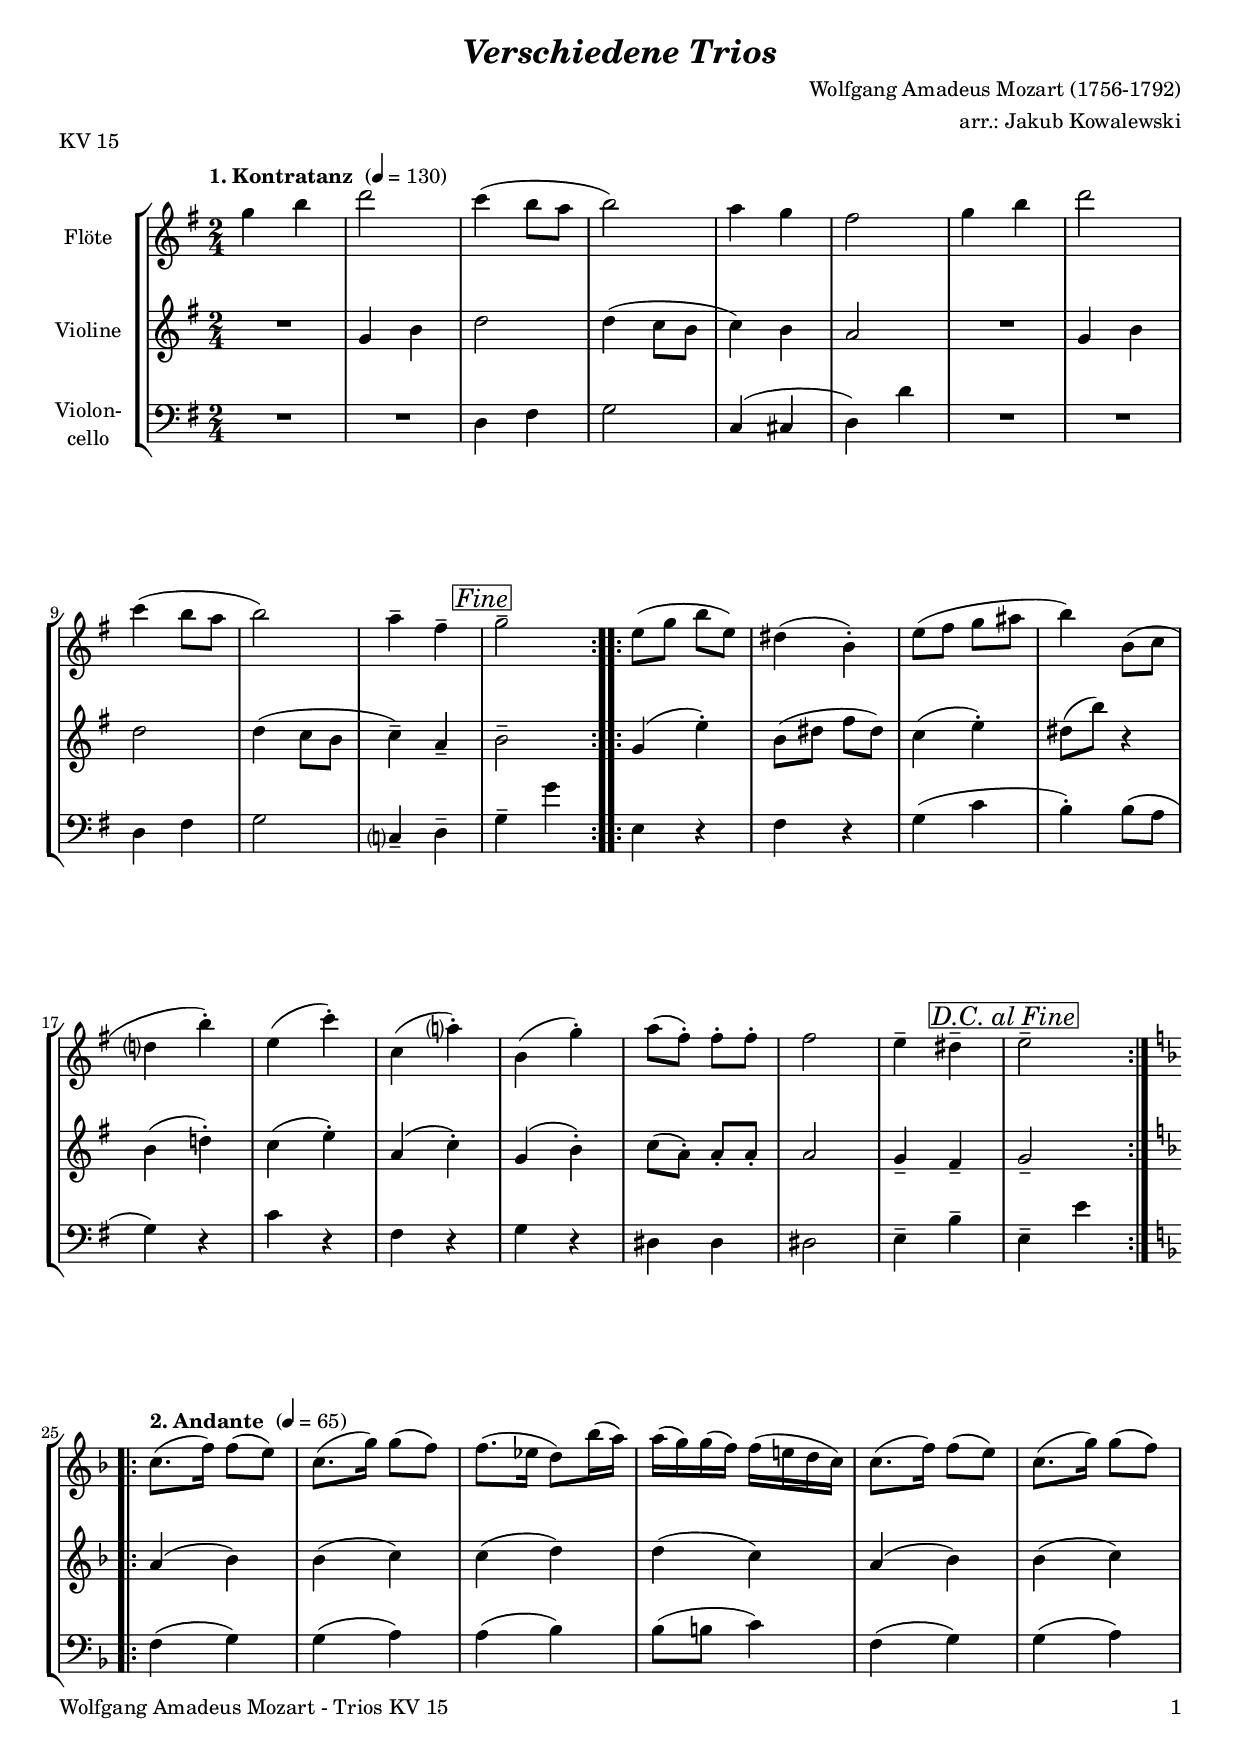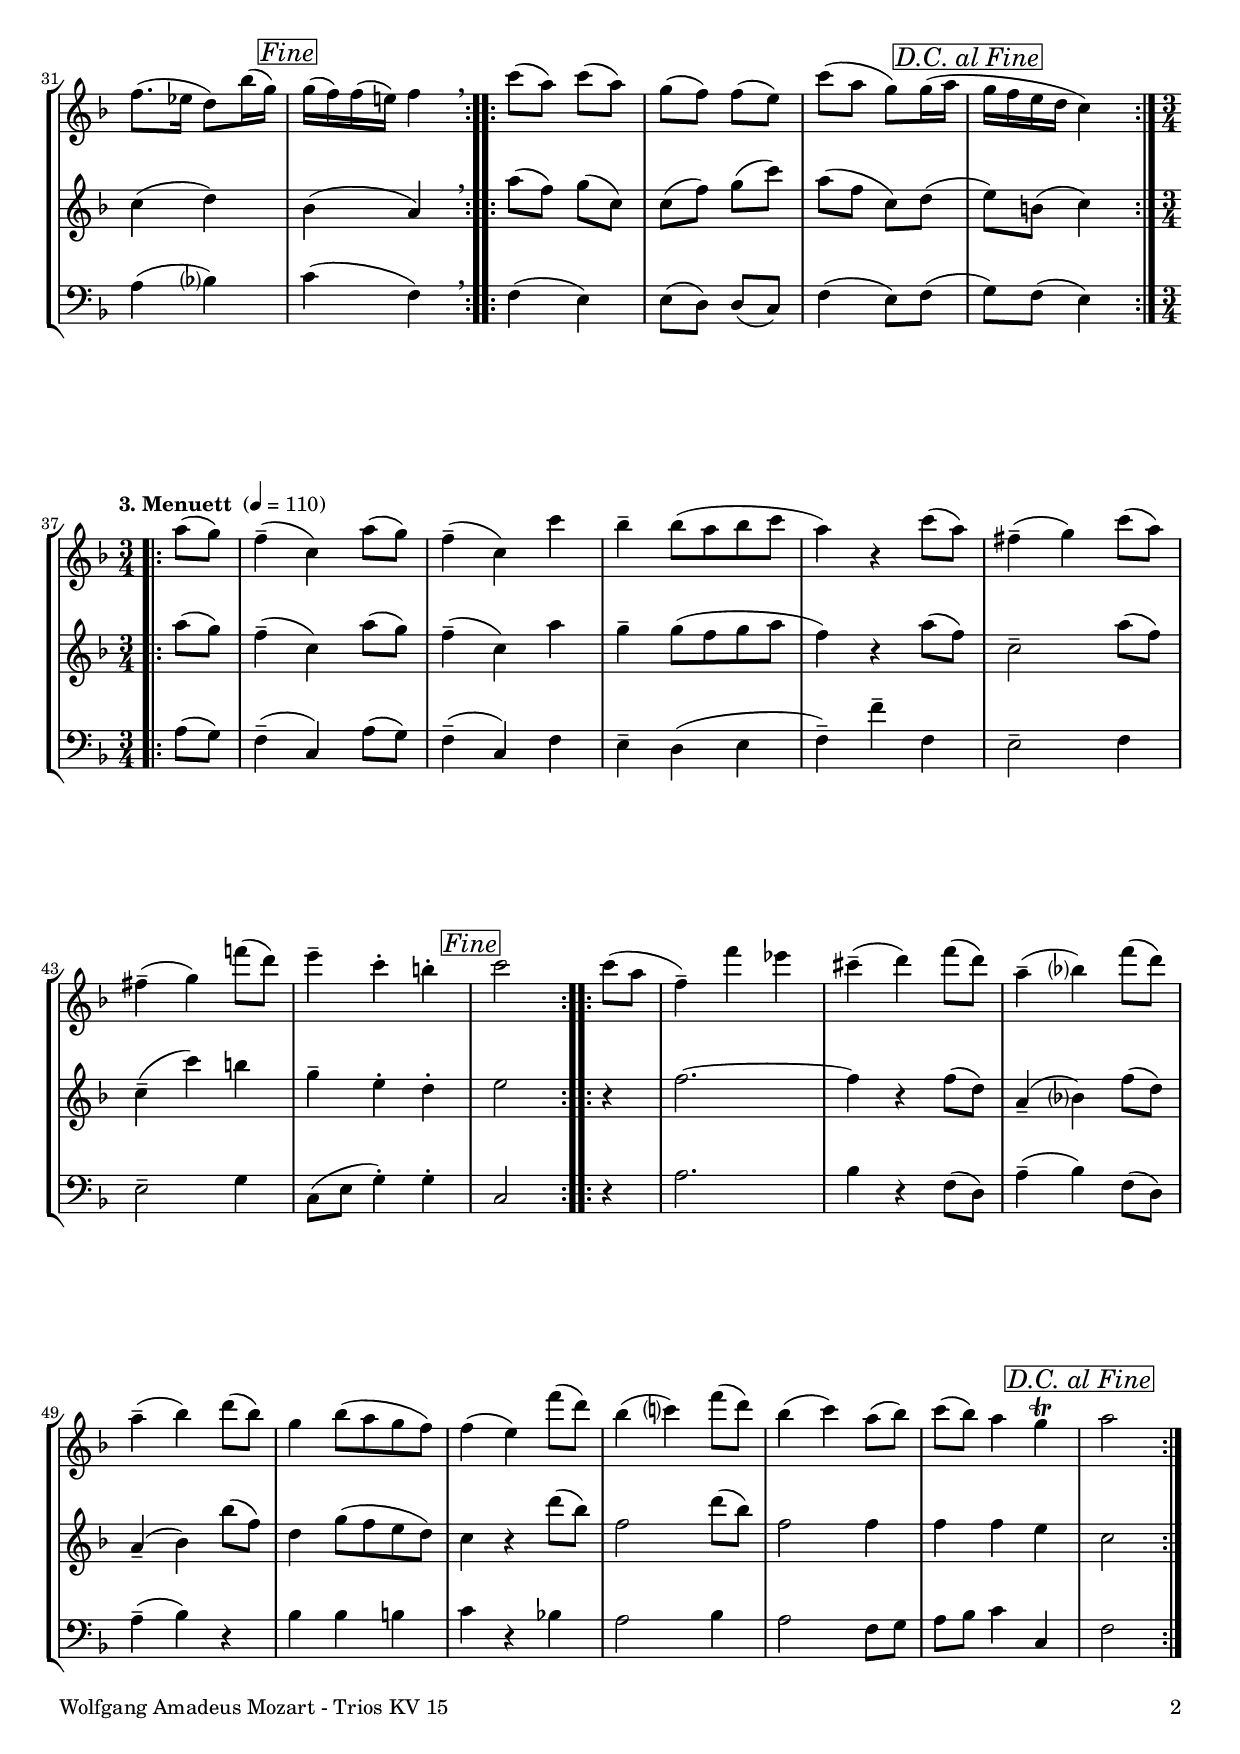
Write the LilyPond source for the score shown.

\version "2.24.4"
\include "deutsch.ly"

#(set-global-staff-size 18)

\header {
  title     = \markup \bold \italic "Verschiedene Trios"
  composer  = "Wolfgang Amadeus Mozart (1756-1792)"
  arranger  = "arr.: Jakub Kowalewski"
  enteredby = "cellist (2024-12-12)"
  piece     = "KV 15"
}

voiceconsts = {
  \key e \minor
  \time 2/4
  \clef "treble"
%  \numericTimeSignature
  \compressEmptyMeasures
  % Set default beaming for all staves
%  \set Timing.beamExceptions = #'()
%  \set Timing.baseMoment     = #(ly:make-moment 1 4)
%  \set Timing.beatStructure  = #'(1 1 1)
}

mifl = "flute"
mist = "string ensemble 1"
mivl = "violin"
miba = "cello"
mipz = "pizzicato strings"

dcaf = \mark \markup \box \italic "D.C. al Fine"
fine = \mark \markup \box \italic "Fine"

introa = {        \tempo "1. Kontratanz " 4=130 }
introb = { \break \tempo "2. Andante "    4=65  \key f \major }
introc = { \break \tempo "3. Menuett "    4=110 \time 3/4 }

va = \relative c''' {
  \voiceconsts

  \introa
  \repeat volta 2 {
    g4 h
    d2
    c4( h8 a
    h2)
    a4 g
    fis2
    g4 h
    d2
    c4( h8 a
    h2) a4-- fis-- \fine
    g2--
  }
  \repeat volta 2 {
    e8( g h e,)
    dis4( h)-.
    e8( fis g ais
    h4) h,8( c
    d?4 h')-.
    e,( c')-.
    c,( a'?)-.
    h,( g')-.
    a8( fis)-. fis-. fis-.
    fis2
    e4-- dis-- \dcaf
    e2--
  } 

  \introb
  \repeat volta 2 {
    c8.( f16) f8( e)
    c8.( g'16) g8( f)
    f8.( es16 d8) b'16( a)
    a( g) g( f) f( e! d c)
    c8.( f16) f8( e)
    c8.( g'16) g8( f)

    f8.( es16 d8) b'16( g) \fine
    g( f) f( e!) f4 \breathe
  }
  \repeat volta 2 {
    c'8( a) c( a)
    g( f) f( e)
    c'( a g) g16( a \dcaf
    g f e d c4)
  }

  \introc
  \repeat volta 2 {
    \partial 4 a'8( g)
    f4(-- c) a'8( g)
    f4(-- c) c'
    b-- b8( a b c
    a4) r c8( a)
    fis4(-- g) c8( a)
    fis4(-- g) f'!8( d)
    e4-- c-. h-. \fine
    c2
  }
  \repeat volta 2 {
    c8( a
    f4)-- f' es
    cis(-- d) f8( d)
    a4(-- b?) f'8( d)
    a4(-- b) d8( b)
    g4 b8( a g f)
    f4( e) f'8( d)
    b4( c?) f8( d)
    b4( c) a8( b)
    c( b) a4 g\trill \dcaf
    \partial 2 a2
  }
}

vb = \relative c'' {
  \voiceconsts

  \introa
  \repeat volta 2 {
    R2
    g4 h
    d2
    d4( c8 h
    c4) h
    a2
    R
    g4 h
    d2
    d4( c8 h
    c4)-- a-- \fine
    h2--
  }
  \repeat volta 2 {
    g4( e')-.
    h8( dis fis dis)
    c4( e)-.
    dis8( h') r4
    h,( d!)-.
    c( e)-.
    a,( c)-.
    g( h)-.
    c8( a)-. a-. a-.
    a2
    g4-- fis-- \dcaf
    g2--
  } 

  \introb
  \repeat volta 2 {
    a4( b)
    b( c)
    c( d)
    d( c)
    a( b)
    b( c)

    c( d) \fine
    b( a) \breathe
  }
  \repeat volta 2 {
    a'8( f) g( c,)
    c( f) g( c)
    a( f c) d( \dcaf
    e) h( c4)
  }

  \introc
  \repeat volta 2 {
    \partial 4 a'8( g)
    f4(-- c) a'8( g)
    f4(-- c) a'
    g-- g8( f g a
    f4) r a8( f)
    c2-- a'8( f)
    c4(-- c') h
    g-- e-. d-. \fine
    e2
  }
  \repeat volta 2 {
    r4
    f2.~
    f4 r f8( d)
    a4(-- b?) f'8( d)
    a4(-- b) b'8( f)
    d4 g8( f e d)
    c4 r d'8( b)
    f2 d'8( b)
    f2 f4
    f f e \dcaf
    \partial 2 c2
  }
}

vc = \relative c {
  \voiceconsts
%  \clef "treble_8"
  \clef "bass"
  
  \introa
  \repeat volta 2 {
    R2*2
    d4 fis
    g2
    c,4( cis
    d) d'
    R2*2
    d,4 fis
    g2
    c,?4-- d-- \fine
    g-- g'
  }
  \repeat volta 2 {
    e, r
    fis r
    g( c
    h)-. h8( a
    g4) r
    c r
    fis, r
    g r
    dis dis
    dis2
    e4-- h'-- \dcaf
    e,-- e'
  } 

  \introb
  \repeat volta 2 {
    f,( g)
    g( a)
    a( b)
    b8( h c4)
    f,( g)
    g( a)

    a( b?) \fine
    c( f,) \breathe
  }
  \repeat volta 2 {
    f( e)
    e8( d) d( c)
    f4( e8) f( \dcaf
    g) f( e4)
  }

  \introc
  \repeat volta 2 {
    \partial 4 a8( g)
    f4(-- c) a'8( g)
    f4(-- c) f
    e-- d( e
    f)-- f'-- f,
    e2-- f4
    e2-- g4
    c,8( e g4)-. g-. \fine
    c,2
  }
  \repeat volta 2 {
    r4
    a'2.
    b4 r f8 ( d)
    a'4(-- b) f8( d)
    a'4(-- b) r
    b b h
    c r b!
    a2 b4
    a2 f8 g
    a b c4 c, \dcaf
    \partial 2 f2
  }
}


music = \new StaffGroup <<
      \new Staff {
	\set Staff.midiInstrument = \mifl
	\set Staff.instrumentName = \markup \center-column { "Flöte" }
	\transpose e e { \va }
      }

      \new Staff {
	\set Staff.midiInstrument = \mivl
	\set Staff.instrumentName = \markup \center-column { "Violine" }
	\transpose e e { \vb }
      }

      \new Staff {
	\set Staff.midiInstrument = \miba
	\set Staff.instrumentName = \markup \center-column { "Violon-" "cello" }
	\transpose e e { \vc }
      }
>>

\book {
   \paper {
    print-page-number = ##t
    print-first-page-number = ##t
    ragged-last-bottom = ##f
    oddHeaderMarkup = \markup \null
    evenHeaderMarkup = \markup \null
    oddFooterMarkup = \markup {
      \fill-line {
        \if \should-print-page-number
        "Wolfgang Amadeus Mozart - Trios KV 15" \fromproperty #'page:page-number-string
      }
    }
    evenFooterMarkup = \oddFooterMarkup
  } \score {
    \music
    \layout {}
  }

  \score {
    \unfoldRepeats \music

    \midi {
      \context {
        \Score
      }
    }
  }
}